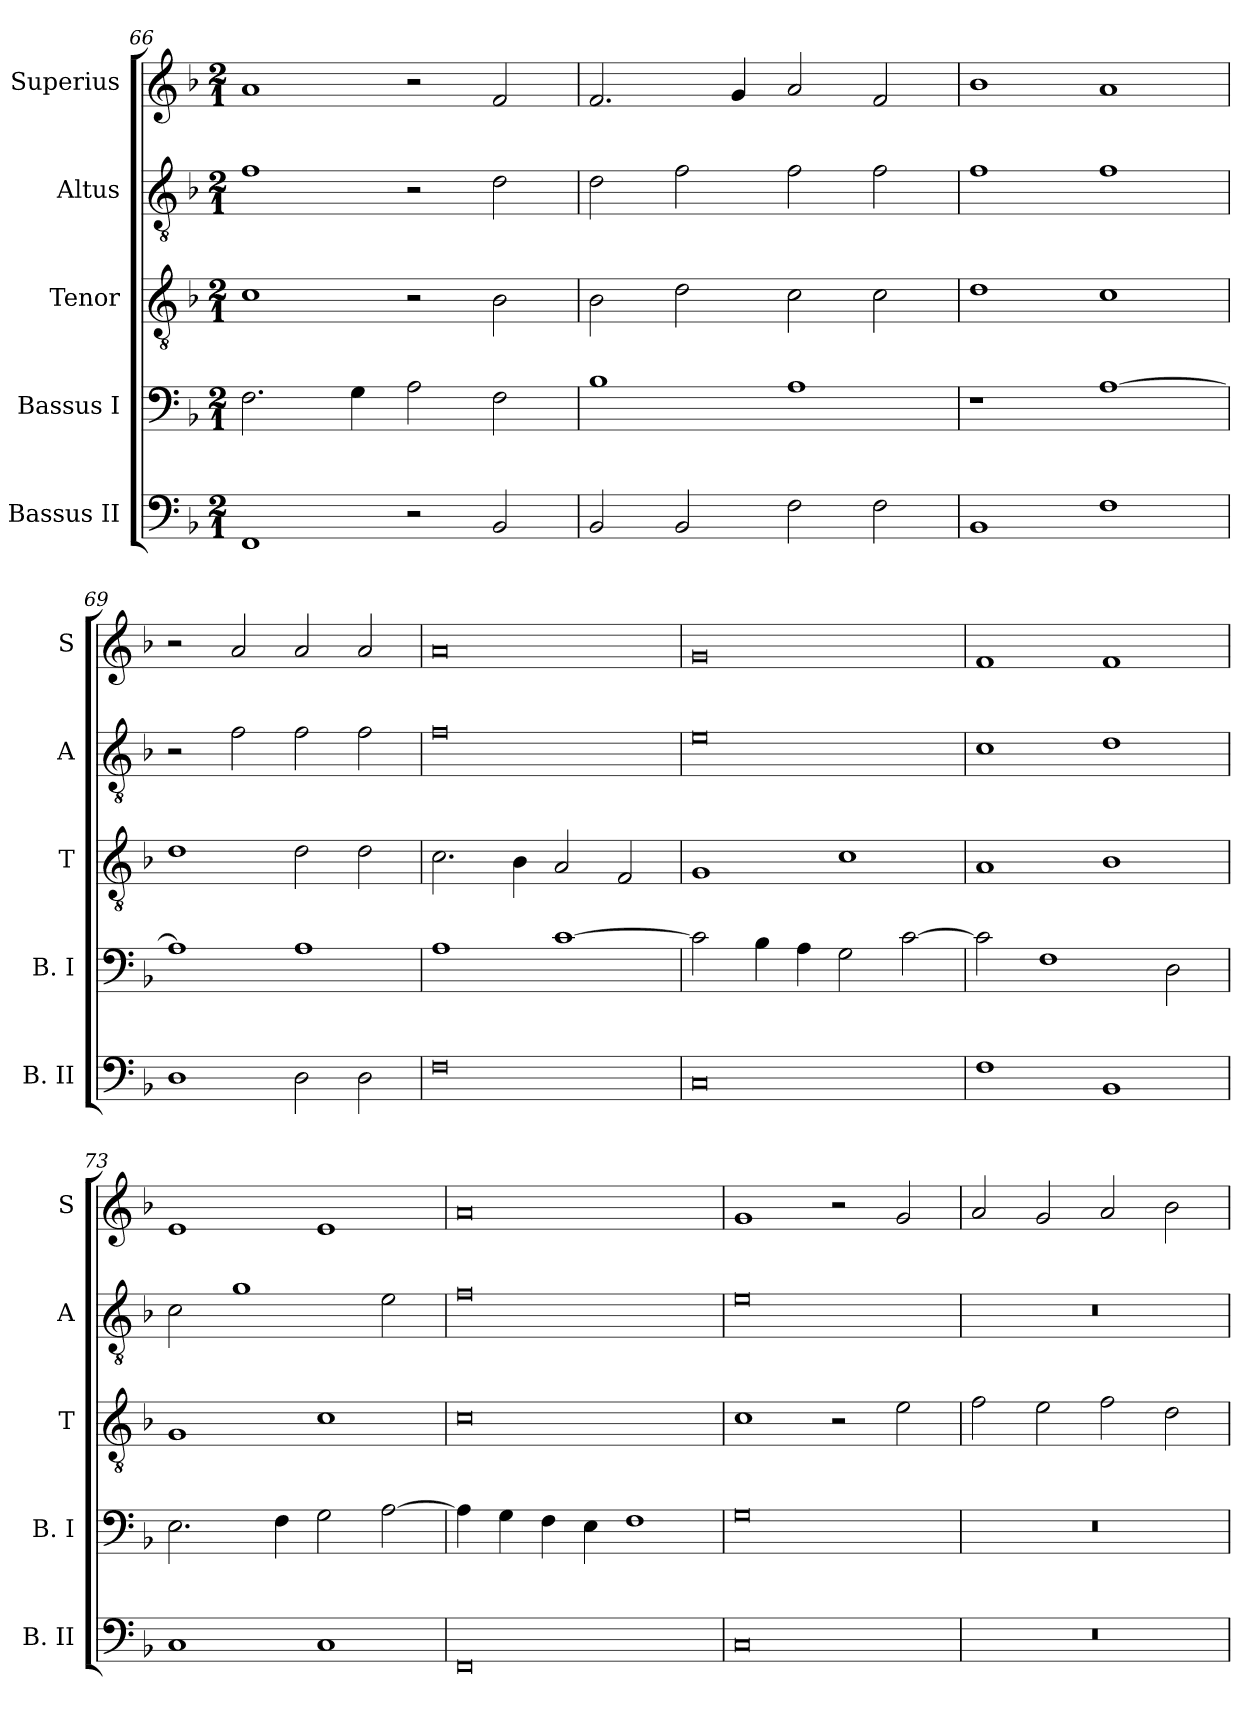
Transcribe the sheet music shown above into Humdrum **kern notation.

**kern	**kern	**kern	**kern	**kern
*part5	*part4	*part3	*part2	*part1
*staff5	*staff4	*staff3	*staff2	*staff1
*I"Bassus II	*I"Bassus I	*I"Tenor	*I"Altus	*I"Superius
*I'B. II	*I'B. I	*I'T	*I'A	*I'S
*clefF4	*clefF4	*clefGv2	*clefGv2	*clefG2
*k[b-]	*k[b-]	*k[b-]	*k[b-]	*k[b-]
*F:	*F:	*F:	*F:	*F:
*M2/1	*M2/1	*M2/1	*M2/1	*M2/1
=66	=66	=66	=66	=66
1FF	2.F	1c	1f	1a
.	4G	.	.	.
2r	2A	2r	2r	2r
2BB-	2F	2B-	2d	2f
=67	=67	=67	=67	=67
2BB-	1B-	2B-	2d	2.f
2BB-	.	2d	2f	.
.	.	.	.	4g
2F	1A	2c	2f	2a
2F	.	2c	2f	2f
=68	=68	=68	=68	=68
1BB-	1r	1d	1f	1b-
1F	[1A	1c	1f	1a
=69	=69	=69	=69	=69
1D	1A]	1d	2r	2r
.	.	.	2f	2a
2D	1A	2d	2f	2a
2D	.	2d	2f	2a
=70	=70	=70	=70	=70
0F	1A	2.c	0f	0a
.	.	4B-	.	.
.	[1c	2A	.	.
.	.	2F	.	.
=71	=71	=71	=71	=71
0C	2c]	1G	0e	0g
.	4B-	.	.	.
.	4A	.	.	.
.	2G	1c	.	.
.	[2c	.	.	.
=72	=72	=72	=72	=72
1F	2c]	1A	1c	1f
.	1F	.	.	.
1BB-	.	1B-	1d	1f
.	2D	.	.	.
=73	=73	=73	=73	=73
1C	2.E	1G	2c	1e
.	.	.	1g	.
.	4F	.	.	.
1C	2G	1c	.	1e
.	[2A	.	2e	.
=74	=74	=74	=74	=74
0FF	4A]	0c	0f	0a
.	4G	.	.	.
.	4F	.	.	.
.	4E	.	.	.
.	1F	.	.	.
=75	=75	=75	=75	=75
0C	0G	1c	0e	1g
.	.	2r	.	2r
.	.	2e	.	2g
=76	=76	=76	=76	=76
0r	0r	2f	0r	2a
.	.	2e	.	2g
.	.	2f	.	2a
.	.	2d	.	2b-
=	=	=	=	=
*-	*-	*-	*-	*-
